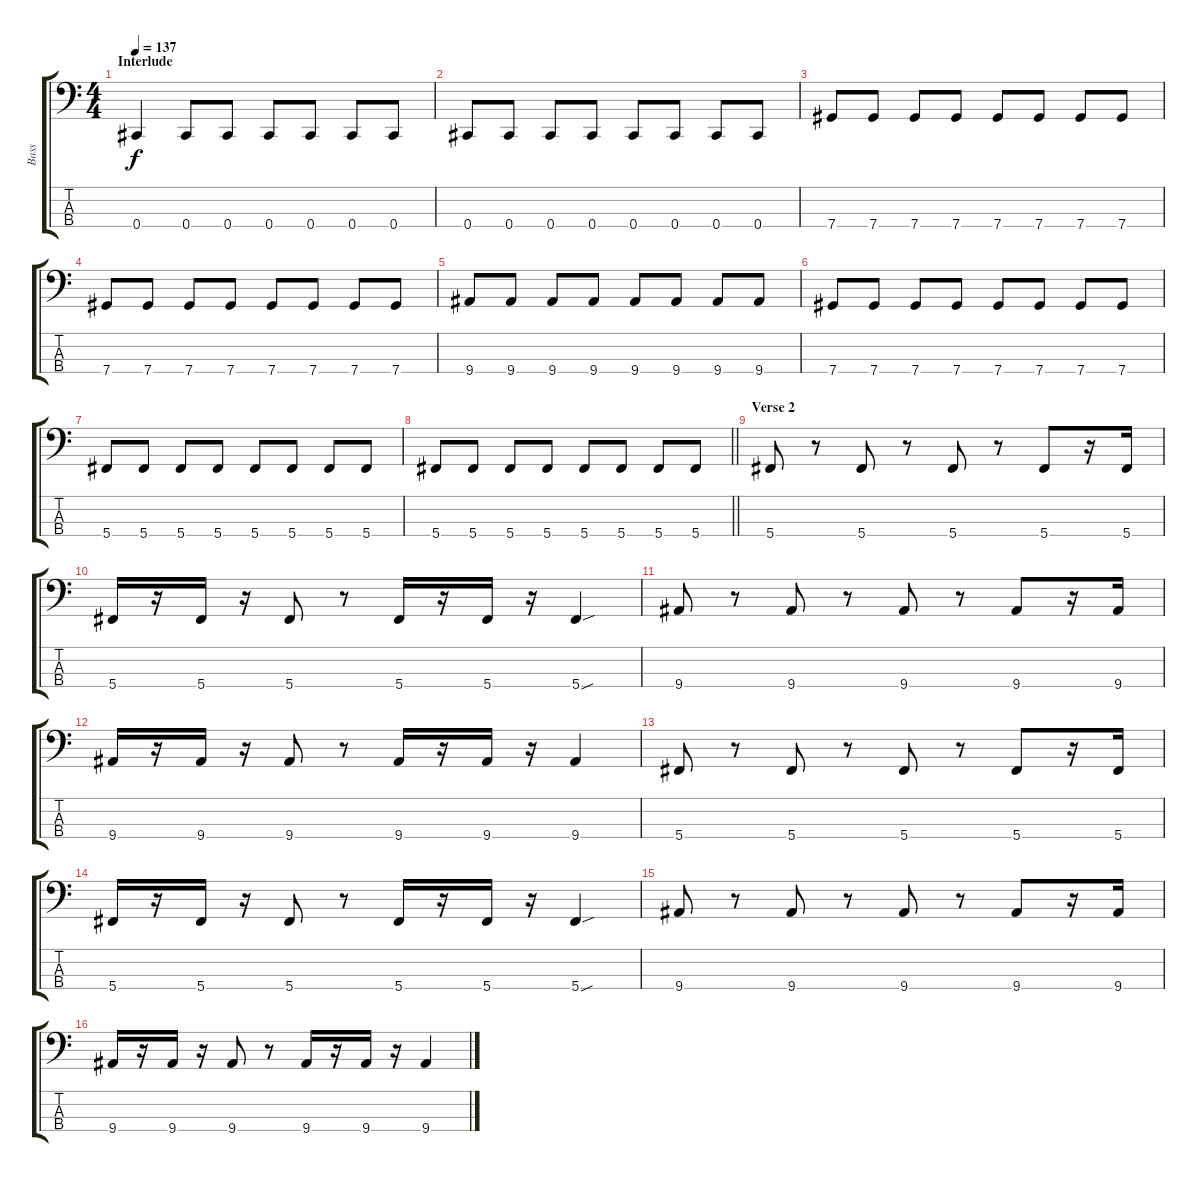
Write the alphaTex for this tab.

\track ("Bass" "Bass") {instrument fretlessbass}
\staff {score tabs}
\tuning (Gb2 Db2 Ab1 Db1) {hide}
\ts (4 4)
\section ("" "Interlude")
\tempo 137
\clef f4
\ks c
0.4.4{dy f instrument electricbasspick} 0.4.8 0.4.8 0.4.8 0.4.8 0.4.8 0.4.8 |
0.4.8 0.4.8 0.4.8 0.4.8 0.4.8 0.4.8 0.4.8 0.4.8 |
7.4.8 7.4.8 7.4.8 7.4.8 7.4.8 7.4.8 7.4.8 7.4.8 |
7.4.8 7.4.8 7.4.8 7.4.8 7.4.8 7.4.8 7.4.8 7.4.8 |
9.4.8 9.4.8 9.4.8 9.4.8 9.4.8 9.4.8 9.4.8 9.4.8 |
7.4.8 7.4.8 7.4.8 7.4.8 7.4.8 7.4.8 7.4.8 7.4.8 |
5.4.8 5.4.8 5.4.8 5.4.8 5.4.8 5.4.8 5.4.8 5.4.8 |
\barLineRight lightlight
5.4.8 5.4.8 5.4.8 5.4.8 5.4.8 5.4.8 5.4.8 5.4.8 |
\section ("" "Verse 2")
5.4.8{volume 8 instrument lead8bassandlead} r.8 5.4.8 r.8 5.4.8 r.8 5.4.8 r.16 5.4.16 |
5.4.16 r.16 5.4.16 r.16 5.4.8 r.8 5.4.16 r.16 5.4.16 r.16 5.4{sou}.4 |
9.4.8 r.8 9.4.8 r.8 9.4.8 r.8 9.4.8 r.16 9.4.16 |
9.4.16 r.16 9.4.16 r.16 9.4.8 r.8 9.4.16 r.16 9.4.16 r.16 9.4.4 |
5.4.8 r.8 5.4.8 r.8 5.4.8 r.8 5.4.8 r.16 5.4.16 |
5.4.16 r.16 5.4.16 r.16 5.4.8 r.8 5.4.16 r.16 5.4.16 r.16 5.4{sou}.4 |
9.4.8 r.8 9.4.8 r.8 9.4.8 r.8 9.4.8 r.16 9.4.16 |
9.4.16 r.16 9.4.16 r.16 9.4.8 r.8 9.4.16 r.16 9.4.16 r.16 9.4.4
